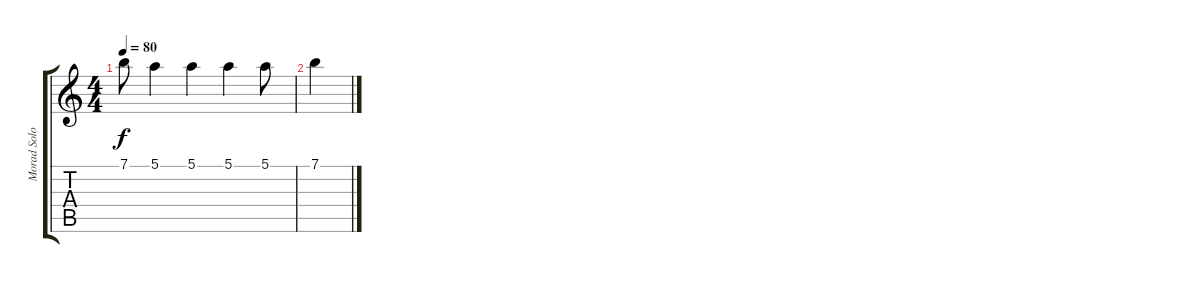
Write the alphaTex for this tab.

\track ("Morad Solo" "Morad Solo") {instrument overdrivenguitar}
\staff {score tabs}
\tuning (E4 B3 G3 D3 A2 E2) {hide}
\ts (4 4)
\tempo 80
\clef g2
\ks c
7.1.8{dy f} 5.1.4 5.1.4 5.1.4 5.1.8 |
7.1.4
